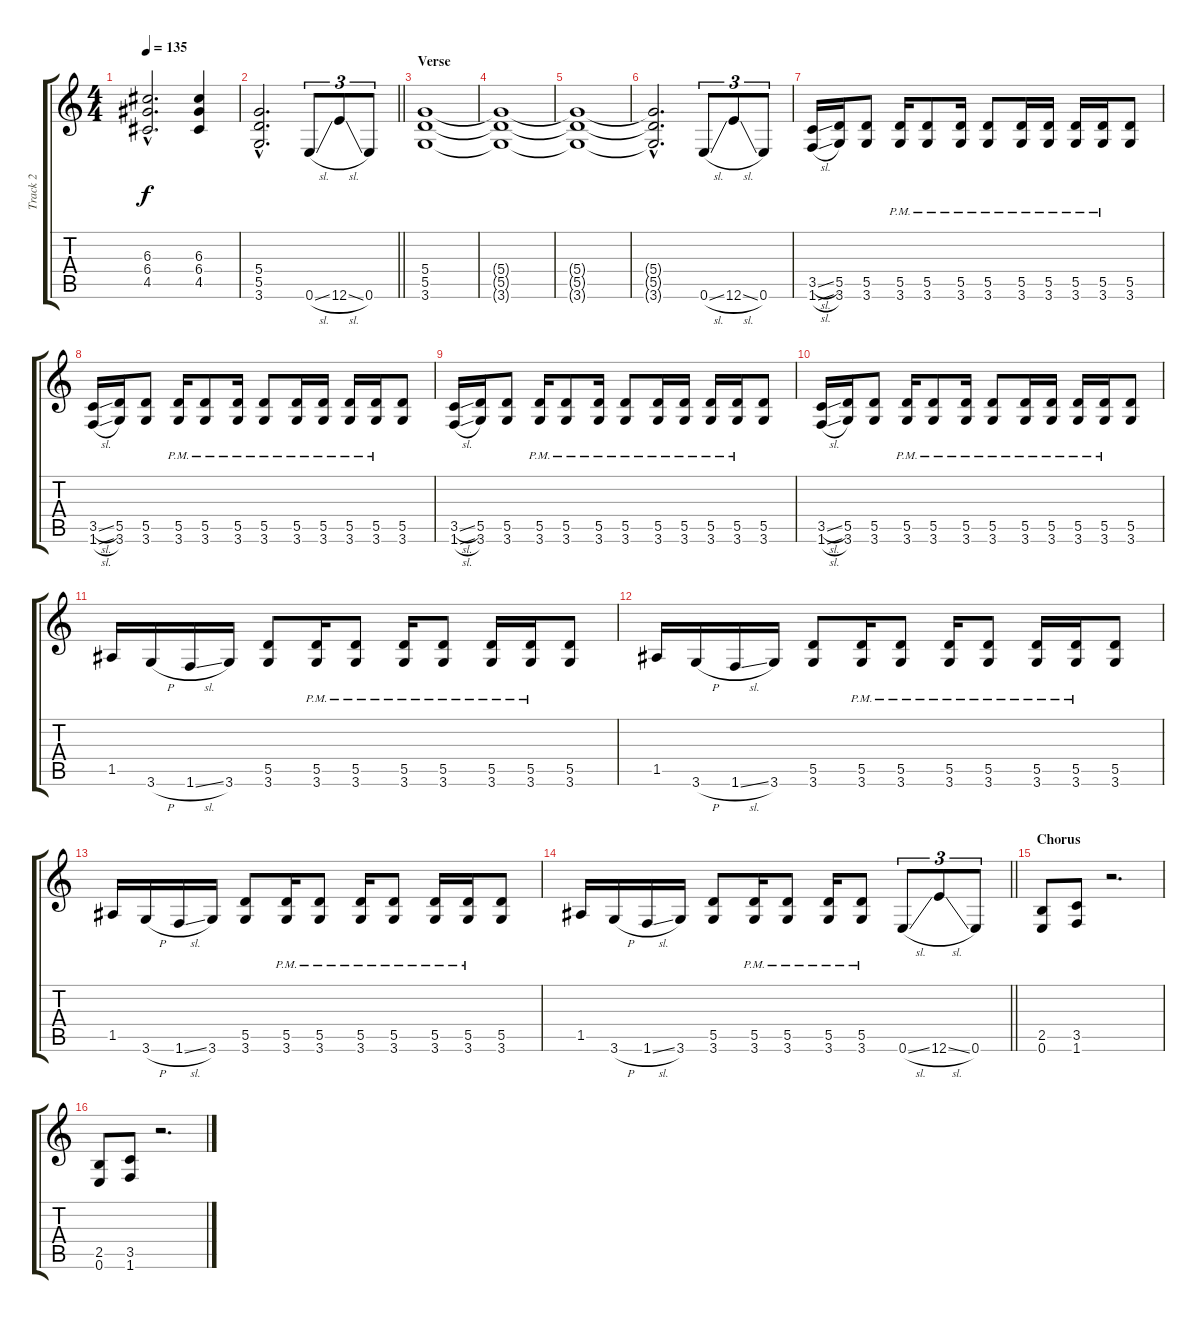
\track ("Track 2" "Track 2") {instrument distortionguitar}
\staff {score tabs}
\tuning (E4 B3 G3 D3 A2 E2) {hide}
\ts (4 4)
\tempo 135
\clef g2
\ks c
(6.3{hac} 6.4{hac} 4.5{hac}).2{d dy f} (6.3 6.4 4.5).4 |
\barLineRight lightlight
(5.4{hac} 5.5{hac} 3.6{hac}).2{d} 0.6{sl}.8{tu (3 2)} 12.6{sl}.8{tu (3 2)} 0.6.8{tu (3 2)} |
\section ("" "Verse")
(5.4 5.5 3.6).1 |
(5.4{t} 5.5{t} 3.6{t}).1 |
(5.4{t} 5.5{t} 3.6{t}).1 |
(5.4{hac t} 5.5{hac t} 3.6{hac t}).2{d} 0.6{sl}.8{tu (3 2)} 12.6{sl}.8{tu (3 2)} 0.6.8{tu (3 2)} |
(3.5{sl} 1.6{sl}).16 (5.5 3.6).16 (5.5 3.6).8 (5.5{pm} 3.6{pm}).16 (5.5{pm} 3.6{pm}).8 (5.5{pm} 3.6{pm}).16 (5.5{pm} 3.6{pm}).8 (5.5{pm} 3.6{pm}).16 (5.5{pm} 3.6{pm}).16 (5.5{pm} 3.6{pm}).16 (5.5{pm} 3.6{pm}).16 (5.5 3.6).8 |
(3.5{sl} 1.6{sl}).16 (5.5 3.6).16 (5.5 3.6).8 (5.5{pm} 3.6{pm}).16 (5.5{pm} 3.6{pm}).8 (5.5{pm} 3.6{pm}).16 (5.5{pm} 3.6{pm}).8 (5.5{pm} 3.6{pm}).16 (5.5{pm} 3.6{pm}).16 (5.5{pm} 3.6{pm}).16 (5.5{pm} 3.6{pm}).16 (5.5 3.6).8 |
(3.5{sl} 1.6{sl}).16 (5.5 3.6).16 (5.5 3.6).8 (5.5{pm} 3.6{pm}).16 (5.5{pm} 3.6{pm}).8 (5.5{pm} 3.6{pm}).16 (5.5{pm} 3.6{pm}).8 (5.5{pm} 3.6{pm}).16 (5.5{pm} 3.6{pm}).16 (5.5{pm} 3.6{pm}).16 (5.5{pm} 3.6{pm}).16 (5.5 3.6).8 |
(3.5{sl} 1.6{sl}).16 (5.5 3.6).16 (5.5 3.6).8 (5.5{pm} 3.6{pm}).16 (5.5{pm} 3.6{pm}).8 (5.5{pm} 3.6{pm}).16 (5.5{pm} 3.6{pm}).8 (5.5{pm} 3.6{pm}).16 (5.5{pm} 3.6{pm}).16 (5.5{pm} 3.6{pm}).16 (5.5{pm} 3.6{pm}).16 (5.5 3.6).8 |
1.5.16 3.6{h}.16 1.6{sl}.16 3.6.16 (5.5 3.6).8 (5.5{pm} 3.6{pm}).16 (5.5{pm} 3.6{pm}).8 (5.5{pm} 3.6{pm}).16 (5.5{pm} 3.6{pm}).8 (5.5{pm} 3.6{pm}).16 (5.5{pm} 3.6{pm}).16 (5.5 3.6).8 |
1.5.16 3.6{h}.16 1.6{sl}.16 3.6.16 (5.5 3.6).8 (5.5{pm} 3.6{pm}).16 (5.5{pm} 3.6{pm}).8 (5.5{pm} 3.6{pm}).16 (5.5{pm} 3.6{pm}).8 (5.5{pm} 3.6{pm}).16 (5.5{pm} 3.6{pm}).16 (5.5 3.6).8 |
1.5.16 3.6{h}.16 1.6{sl}.16 3.6.16 (5.5 3.6).8 (5.5{pm} 3.6{pm}).16 (5.5{pm} 3.6{pm}).8 (5.5{pm} 3.6{pm}).16 (5.5{pm} 3.6{pm}).8 (5.5{pm} 3.6{pm}).16 (5.5{pm} 3.6{pm}).16 (5.5 3.6).8 |
\barLineRight lightlight
1.5.16 3.6{h}.16 1.6{sl}.16 3.6.16 (5.5 3.6).8 (5.5{pm} 3.6{pm}).16 (5.5{pm} 3.6{pm}).8 (5.5{pm} 3.6{pm}).16 (5.5{pm} 3.6{pm}).8 0.6{sl}.8{tu (3 2)} 12.6{sl}.8{tu (3 2)} 0.6.8{tu (3 2)} |
\section ("" "Chorus")
(2.5 0.6).8 (3.5 1.6).8 r.2{d} |
(2.5 0.6).8 (3.5 1.6).8 r.2{d}
